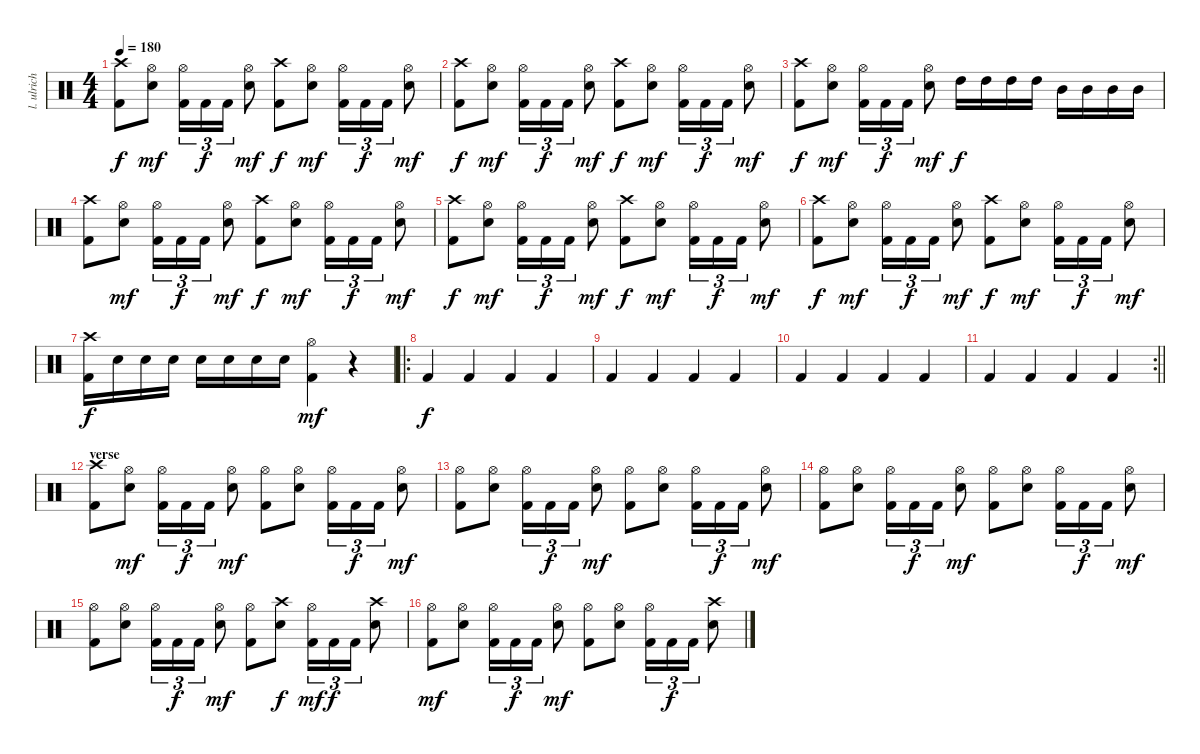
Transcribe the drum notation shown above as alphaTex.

\track ("l. ulrich - drums" "l. ulrich ") {instrument percussion}
\staff {score}
\articulation defaults
\ts (4 4)
\tempo 180
\clef neutral
\ks c
("Crash high (hit)" "Kick (hit) 2").8{dy f} ("Hi-Hat (open)" "Snare (hit) 2").8{dy mf} ("Hi-Hat (open)" "Kick (hit) 2").16{tu (3 2)} "Kick (hit) 2".16{tu (3 2) dy f} "Kick (hit) 2".16{tu (3 2)} ("Hi-Hat (open)" "Snare (hit) 2").8{dy mf} ("Crash high (hit)" "Kick (hit) 2").8{dy f} ("Hi-Hat (open)" "Snare (hit) 2").8{dy mf} ("Hi-Hat (open)" "Kick (hit) 2").16{tu (3 2)} "Kick (hit) 2".16{tu (3 2) dy f} "Kick (hit) 2".16{tu (3 2)} ("Hi-Hat (open)" "Snare (hit) 2").8{dy mf} |
("Crash high (hit)" "Kick (hit) 2").8{dy f} ("Hi-Hat (open)" "Snare (hit) 2").8{dy mf} ("Hi-Hat (open)" "Kick (hit) 2").16{tu (3 2)} "Kick (hit) 2".16{tu (3 2) dy f} "Kick (hit) 2".16{tu (3 2)} ("Hi-Hat (open)" "Snare (hit) 2").8{dy mf} ("Crash high (hit)" "Kick (hit) 2").8{dy f} ("Hi-Hat (open)" "Snare (hit) 2").8{dy mf} ("Hi-Hat (open)" "Kick (hit) 2").16{tu (3 2)} "Kick (hit) 2".16{tu (3 2) dy f} "Kick (hit) 2".16{tu (3 2)} ("Hi-Hat (open)" "Snare (hit) 2").8{dy mf} |
("Crash high (hit)" "Kick (hit) 2").8{dy f} ("Hi-Hat (open)" "Snare (hit) 2").8{dy mf} ("Hi-Hat (open)" "Kick (hit) 2").16{tu (3 2)} "Kick (hit) 2".16{tu (3 2) dy f} "Kick (hit) 2".16{tu (3 2)} ("Hi-Hat (open)" "Snare (hit) 2").8{dy mf} "High Tom (hit)".16{dy f} "High Tom (hit)".16 "High Tom (hit)".16 "High Tom (hit)".16 "Mid Tom (hit)".16 "Mid Tom (hit)".16 "Mid Tom (hit)".16 "Mid Tom (hit)".16 |
("Crash high (hit)" "Kick (hit) 2").8 ("Hi-Hat (open)" "Snare (hit) 2").8{dy mf} ("Hi-Hat (open)" "Kick (hit) 2").16{tu (3 2)} "Kick (hit) 2".16{tu (3 2) dy f} "Kick (hit) 2".16{tu (3 2)} ("Hi-Hat (open)" "Snare (hit) 2").8{dy mf} ("Crash high (hit)" "Kick (hit) 2").8{dy f} ("Hi-Hat (open)" "Snare (hit) 2").8{dy mf} ("Hi-Hat (open)" "Kick (hit) 2").16{tu (3 2)} "Kick (hit) 2".16{tu (3 2) dy f} "Kick (hit) 2".16{tu (3 2)} ("Hi-Hat (open)" "Snare (hit) 2").8{dy mf} |
("Crash high (hit)" "Kick (hit) 2").8{dy f} ("Hi-Hat (open)" "Snare (hit) 2").8{dy mf} ("Hi-Hat (open)" "Kick (hit) 2").16{tu (3 2)} "Kick (hit) 2".16{tu (3 2) dy f} "Kick (hit) 2".16{tu (3 2)} ("Hi-Hat (open)" "Snare (hit) 2").8{dy mf} ("Crash high (hit)" "Kick (hit) 2").8{dy f} ("Hi-Hat (open)" "Snare (hit) 2").8{dy mf} ("Hi-Hat (open)" "Kick (hit) 2").16{tu (3 2)} "Kick (hit) 2".16{tu (3 2) dy f} "Kick (hit) 2".16{tu (3 2)} ("Hi-Hat (open)" "Snare (hit) 2").8{dy mf} |
("Crash high (hit)" "Kick (hit) 2").8{dy f} ("Hi-Hat (open)" "Snare (hit) 2").8{dy mf} ("Hi-Hat (open)" "Kick (hit) 2").16{tu (3 2)} "Kick (hit) 2".16{tu (3 2) dy f} "Kick (hit) 2".16{tu (3 2)} ("Hi-Hat (open)" "Snare (hit) 2").8{dy mf} ("Crash high (hit)" "Kick (hit) 2").8{dy f} ("Hi-Hat (open)" "Snare (hit) 2").8{dy mf} ("Hi-Hat (open)" "Kick (hit) 2").16{tu (3 2)} "Kick (hit) 2".16{tu (3 2) dy f} "Kick (hit) 2".16{tu (3 2)} ("Hi-Hat (open)" "Snare (hit) 2").8{dy mf} |
("Crash high (hit)" "Kick (hit) 2").16{dy f} "Snare (hit) 2".16 "Snare (hit) 2".16 "Snare (hit) 2".16 "Snare (hit) 2".16 "Snare (hit) 2".16 "Snare (hit) 2".16 "Snare (hit) 2".16 ("Hi-Hat (open)" "Kick (hit) 2").4{dy mf} r.4 |
\ro "Kick (hit) 2".4{dy f} "Kick (hit) 2".4 "Kick (hit) 2".4 "Kick (hit) 2".4
|
"Kick (hit) 2".4 "Kick (hit) 2".4 "Kick (hit) 2".4 "Kick (hit) 2".4 |
"Kick (hit) 2".4 "Kick (hit) 2".4 "Kick (hit) 2".4 "Kick (hit) 2".4 |
\rc 2
\barLineRight lightlight "Kick (hit) 2".4 "Kick (hit) 2".4 "Kick (hit) 2".4 "Kick (hit) 2".4
|
\section ("" "verse")
("Crash high (hit)" "Kick (hit) 2").8 ("Hi-Hat (open)" "Snare (hit) 2").8{dy mf} ("Hi-Hat (open)" "Kick (hit) 2").16{tu (3 2)} "Kick (hit) 2".16{tu (3 2) dy f} "Kick (hit) 2".16{tu (3 2)} ("Hi-Hat (open)" "Snare (hit) 2").8{dy mf} ("Hi-Hat (open)" "Kick (hit) 2").8 ("Hi-Hat (open)" "Snare (hit) 2").8 ("Hi-Hat (open)" "Kick (hit) 2").16{tu (3 2)} "Kick (hit) 2".16{tu (3 2) dy f} "Kick (hit) 2".16{tu (3 2)} ("Hi-Hat (open)" "Snare (hit) 2").8{dy mf} |
("Hi-Hat (open)" "Kick (hit) 2").8 ("Hi-Hat (open)" "Snare (hit) 2").8 ("Hi-Hat (open)" "Kick (hit) 2").16{tu (3 2)} "Kick (hit) 2".16{tu (3 2) dy f} "Kick (hit) 2".16{tu (3 2)} ("Hi-Hat (open)" "Snare (hit) 2").8{dy mf} ("Hi-Hat (open)" "Kick (hit) 2").8 ("Hi-Hat (open)" "Snare (hit) 2").8 ("Hi-Hat (open)" "Kick (hit) 2").16{tu (3 2)} "Kick (hit) 2".16{tu (3 2) dy f} "Kick (hit) 2".16{tu (3 2)} ("Hi-Hat (open)" "Snare (hit) 2").8{dy mf} |
("Hi-Hat (open)" "Kick (hit) 2").8 ("Hi-Hat (open)" "Snare (hit) 2").8 ("Hi-Hat (open)" "Kick (hit) 2").16{tu (3 2)} "Kick (hit) 2".16{tu (3 2) dy f} "Kick (hit) 2".16{tu (3 2)} ("Hi-Hat (open)" "Snare (hit) 2").8{dy mf} ("Hi-Hat (open)" "Kick (hit) 2").8 ("Hi-Hat (open)" "Snare (hit) 2").8 ("Hi-Hat (open)" "Kick (hit) 2").16{tu (3 2)} "Kick (hit) 2".16{tu (3 2) dy f} "Kick (hit) 2".16{tu (3 2)} ("Hi-Hat (open)" "Snare (hit) 2").8{dy mf} |
("Hi-Hat (open)" "Kick (hit) 2").8 ("Hi-Hat (open)" "Snare (hit) 2").8 ("Hi-Hat (open)" "Kick (hit) 2").16{tu (3 2)} "Kick (hit) 2".16{tu (3 2) dy f} "Kick (hit) 2".16{tu (3 2)} ("Hi-Hat (open)" "Snare (hit) 2").8{dy mf} ("Hi-Hat (open)" "Kick (hit) 2").8 ("Crash high (hit)" "Snare (hit) 2").8{dy f} ("Hi-Hat (open)" "Kick (hit) 2").16{tu (3 2) dy mf} "Kick (hit) 2".16{tu (3 2) dy f} "Kick (hit) 2".16{tu (3 2)} ("Crash high (hit)" "Snare (hit) 2").8 |
("Hi-Hat (open)" "Kick (hit) 2").8{dy mf} ("Hi-Hat (open)" "Snare (hit) 2").8 ("Hi-Hat (open)" "Kick (hit) 2").16{tu (3 2)} "Kick (hit) 2".16{tu (3 2) dy f} "Kick (hit) 2".16{tu (3 2)} ("Hi-Hat (open)" "Snare (hit) 2").8{dy mf} ("Hi-Hat (open)" "Kick (hit) 2").8 ("Hi-Hat (open)" "Snare (hit) 2").8 ("Hi-Hat (open)" "Kick (hit) 2").16{tu (3 2)} "Kick (hit) 2".16{tu (3 2) dy f} "Kick (hit) 2".16{tu (3 2)} ("Crash high (hit)" "Snare (hit) 2").8
